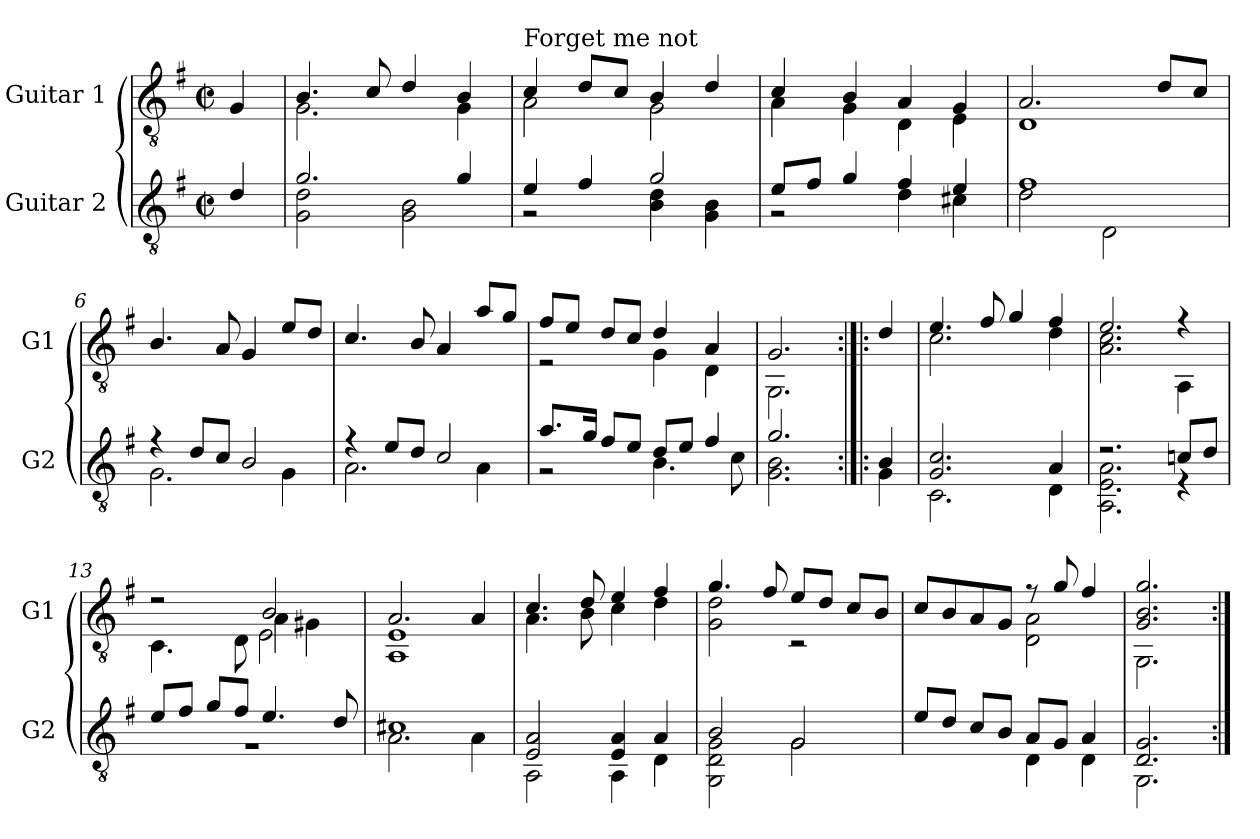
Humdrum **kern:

**kern	**kern
*part2	*part1
*staff2	*staff1
*I"Guitar 2	*I"Guitar 1
*I'G2	*I'G1
!!LO:PB:g=z
*clefGv2	*clefGv2
*ITrd7c12	*ITrd7c12
*k[f#]	*k[f#]
*G:	*G:
*M2/2	*M2/2
*met(c|)	*met(c|)
*MM108	*MM108
=1	=1
4Di/	4GGi/
=2	=2
*^	*^
2.Gi/	2GGi\ 2Di	4.BBi/	2.GGi\
.	.	8Ci/	.
.	2GGi\ 2BBi	4Di/	.
4Gi/	.	4BBi/	4GGi\
=3	=3	=3	=3
!	!	!LO:TX:a:t=Forget me not	!
4Ei/	2r	4Ci/	2AAi\
4F#i/	.	8Di/L	.
.	.	8Ci/J	.
2Gi/	4BBi\ 4Di	4BBi/	2GGi\
.	4GGi\ 4BBi	4Di/	.
=4	=4	=4	=4
8Ei/L	2r	4Ci/	4AAi\
8F#i/J	.	.	.
4Gi/	.	4BBi/	4GGi\
4F#i/	4Di\	4AAi/	4DDi\
4Ei/	4C#Xi\	4GGi/	4EEi\
=5	=5	=5	=5
1F#i	2Di\	2.AAi/	1DDi
.	2DDi\	.	.
.	.	8Di/L	.
.	.	8Ci/J	.
*	*	*v	*v
=6	=6	=6
4r	2.GGi\	4.BBi/
8Di/L	.	.
8Ci/J	.	8AAi/
2BBi/	.	4GGi/
.	4GGi\	8Ei/L
.	.	8Di/J
!!LO:LB:g=z
=7	=7	=7
4r	2.AAi\	4.Ci/
8Ei/L	.	.
8Di/J	.	8BBi/
2Ci/	.	4AAi/
.	4AAi\	8Ai/L
.	.	8Gi/J
=8	=8	=8
*	*	*^
8.Ai/L	2r	8F#i/L	2r
.	.	8Ei/J	.
16Gi/Jk	.	.	.
8F#i/L	.	8Di/L	.
8Ei/J	.	8Ci/J	.
8Di/L	4.BBi\	4Di/	4GGi\
8Ei/J	.	.	.
4F#i/	.	4AAi/	4DDi\
.	8Ci\	.	.
=9	=9	=9	=9
2.Gi/	2.GGi\ 2.BBi	2.GGi/	2.GGGi\
*	*	*v	*v
=10:|!|:	=10:|!|:	=10:|!|:
4BBi/	4GGi\	4Di/
=11	=11	=11
*	*	*^
2.GGi/ 2.Ci	2.CCi\	4.Ei/	2.Ci\
.	.	8F#i/	.
.	.	4Gi/	.
4AAi/	4DDi\	4F#i/	4Di\
=12	=12	=12	=12
2.r	2.AAAi\ 2.EEi 2.AAi	2.Ei/	2.AAi\ 2.Ci
8Cni/L	4r	4r	4AAAi\
8Di/J	.	.	.
!!LO:LB:g=z
=13	=13	=13	=13
*	*	*	*^
8Ei/L	1r	2r	4.CCi\	2ryy
8F#i/J	.	.	.	.
8Gi/L	.	.	.	.
8F#i/J	.	.	8DDi\	.
4.Ei/	.	2BBi/	4AAi\	2EEi\
.	.	.	4GG#Xi\	.
8Di/	.	.	.	.
*	*	*	*v	*v
=14	=14	=14	=14
1C#Xi	2.AAi\	2.AAi/	1AAAi 1EEi
.	4AAi\	4AAi/	.
=15	=15	=15	=15
2EEi/ 2AAi	2AAAi\	4.Ci/	4.AAi\
.	.	8Di/	8BBi\
4EEi/ 4AAi	4AAAi\	4Ei/	4Ci\
4AAi/	4DDi\	4F#i/	4Di\
=16	=16	=16	=16
2BBi/	2GGGi\ 2DDi 2GGi	4.Gi/	2GGi\ 2Di
.	.	8F#i/	.
2GGi/	2GGi\	8Ei/L	2r
.	.	8Di/J	.
.	.	8Ci/L	.
.	.	8BBi/J	.
=17	=17	=17	=17
8Ei/L	2ryy	8Ci/L	2ryy
8Di/J	.	8BBi/	.
8Ci/L	.	8AAi/	.
8BBi/J	.	8GGi/J	.
8AAi/L	4DDi\	8r	2DDi\ 2AAi
8GGi/J	.	8Gi/	.
4AAi/	4DDi\	4F#i/	.
=18	=18	=18	=18
2.DDi/ 2.GGi	2.GGGi\	2.GGi/ 2.BBi 2.Gi	2.GGGi\
*v	*v	*	*
*	*v	*v
=:|!	=:|!
*-	*-
